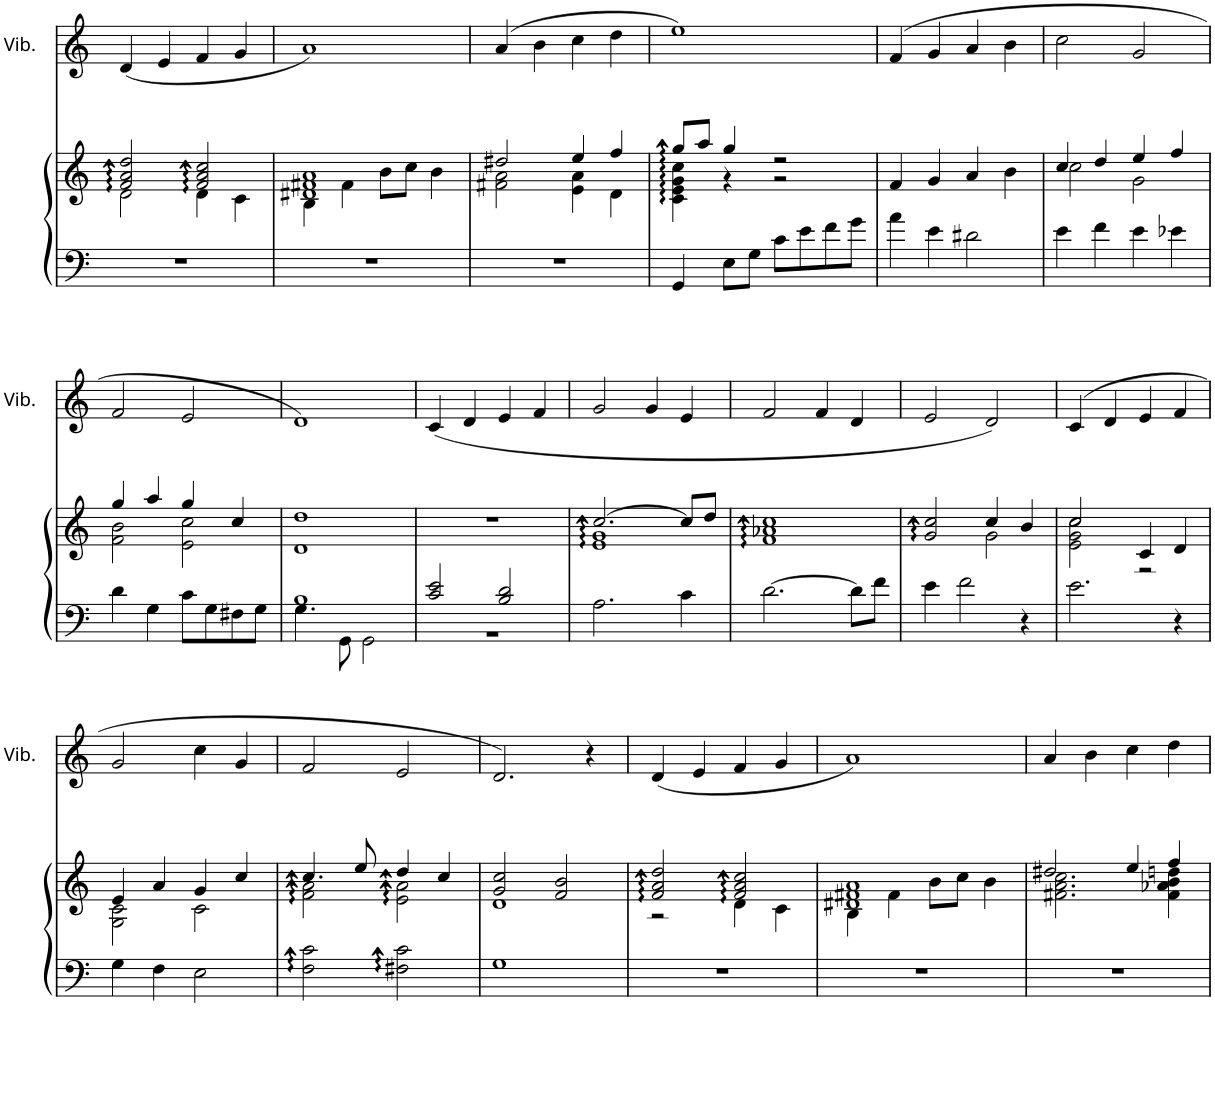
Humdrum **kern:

**kern	**kern	**kern
*part2	*part2	*part1
*staff3	*staff2	*staff1
*I"Arpa	*	*I"Vibráfono
*	*	*I'Vib.
!!LO:PB:g=z
*clefF4	*clefG2	*clefG2
*k[]	*k[]	*k[]
*M4/4	*M4/4	*M4/4
=9	=9	=9
*	*^	*
1r	2f/ 2a/ 2dd/	2d\	(4d/
.	.	.	4e/
.	2f/ 2a/ 2cc/	4d\	4f/
.	.	4c\	4g/
=10	=10	=10	=10
1r	1d#X 1f#X 1a	4B\	1a)
.	.	4f#\	.
.	.	8b\L	.
.	.	8cc\J	.
.	.	4b\	.
=11	=11	=11	=11
1r	2dd#X/	2f#X\ 2a\	(4a/
.	.	.	4b\
.	4ee/	4e\ 4a\	4cc\
.	4ff/	4d\	4dd\
=12	=12	=12	=12
4GG/	8gg/L	4c\ 4e\ 4g\ 4cc\	1ee)
.	8aa/J	.	.
8E\L	4gg/	4r	.
8G\J	.	.	.
8c\L	2r	2r	.
8e\	.	.	.
8f\	.	.	.
8g\J	.	.	.
*	*v	*v	*
=13	=13	=13
4a\	4f/	(4f/
4e\	4g/	4g/
2d#X\	4a/	4a/
.	4b\	4b\
=14	=14	=14
*	*^	*
4e\	4cc/	2cc\	2cc\
4f\	4dd/	.	.
4e\	4ee/	2g\	2g/
4e-X\	4ff/	.	.
!!LO:LB:g=z
=15	=15	=15	=15
4d\	4gg/	2f\ 2b\	2f/
4G\	4aa/	.	.
8c\L	4gg/	2e\ 2cc\	2e/
8G\	.	.	.
8F#X\	4cc/	.	.
8G\J	.	.	.
=16	=16	=16	=16
*^	*	*	*
1B	4.G\	1dd	1d	1d)
.	8GG\	.	.	.
.	2GG\	.	.	.
*	*	*v	*v	*
=17	=17	=17	=17
2c/ 2e/	1r	1r	(4c/
.	.	.	4d/
2B/ 2d/	.	.	4e/
.	.	.	4f/
*v	*v	*	*
=18	=18	=18
*	*^	*
2.A\	[2.cc/	1e 1g	2g/
.	.	.	4g/
4c\	8cc/L]	.	4e/
.	8dd/J	.	.
*	*v	*v	*
=19	=19	=19
[2.d\	1f 1a-X 1cc	2f/
.	.	4f/
8d\L]	.	4d/
8f\J	.	.
=20	=20	=20
*	*^	*
4e\	2g/ 2cc/	2ryy	2e/
2f\	.	.	.
.	4cc/	2g\	2d/)
4r	4b/	.	.
=21	=21	=21	=21
2.e\	2cc/	2e\ 2g\ 2cc\	(4c/
.	.	.	4d/
.	4c/	2r	4e/
4r	4d/	.	4f/
!!LO:LB:g=z
=22	=22	=22	=22
4G\	4e/	2G\ 2c\	2g/
4F\	4a/	.	.
2E\	4g/	2c\	4cc\
.	4cc/	.	4g/
=23	=23	=23	=23
2F\: 2c\:	4.cc/	2f\ 2a\	2f/
.	8ee/	.	.
2F#X\: 2c\:	4dd/	2e\ 2a\	2e/
.	4cc/	.	.
=24	=24	=24	=24
1G	2g/ 2cc/	1d	2.d/)
.	2f/ 2b/	.	.
.	.	.	4r
=25	=25	=25	=25
1r	2f/ 2a/ 2dd/	2r	(4d/
.	.	.	4e/
.	2f/ 2a/ 2cc/	4d\	4f/
.	.	4c\	4g/
=26	=26	=26	=26
1r	1d#X 1f#X 1a	4B\	1a)
.	.	4f#\	.
.	.	8b\L	.
.	.	8cc\J	.
.	.	4b\	.
=27	=27	=27	=27
1r	2dd#X/	2.f#X\ 2.a\ 2.cc\	4a/
.	.	.	4b\
.	4ee/	.	4cc\
.	4ff/	4f#\ 4a-X\ 4b\ 4ddn\	4dd\
*	*v	*v	*
=	=	=
*-	*-	*-
